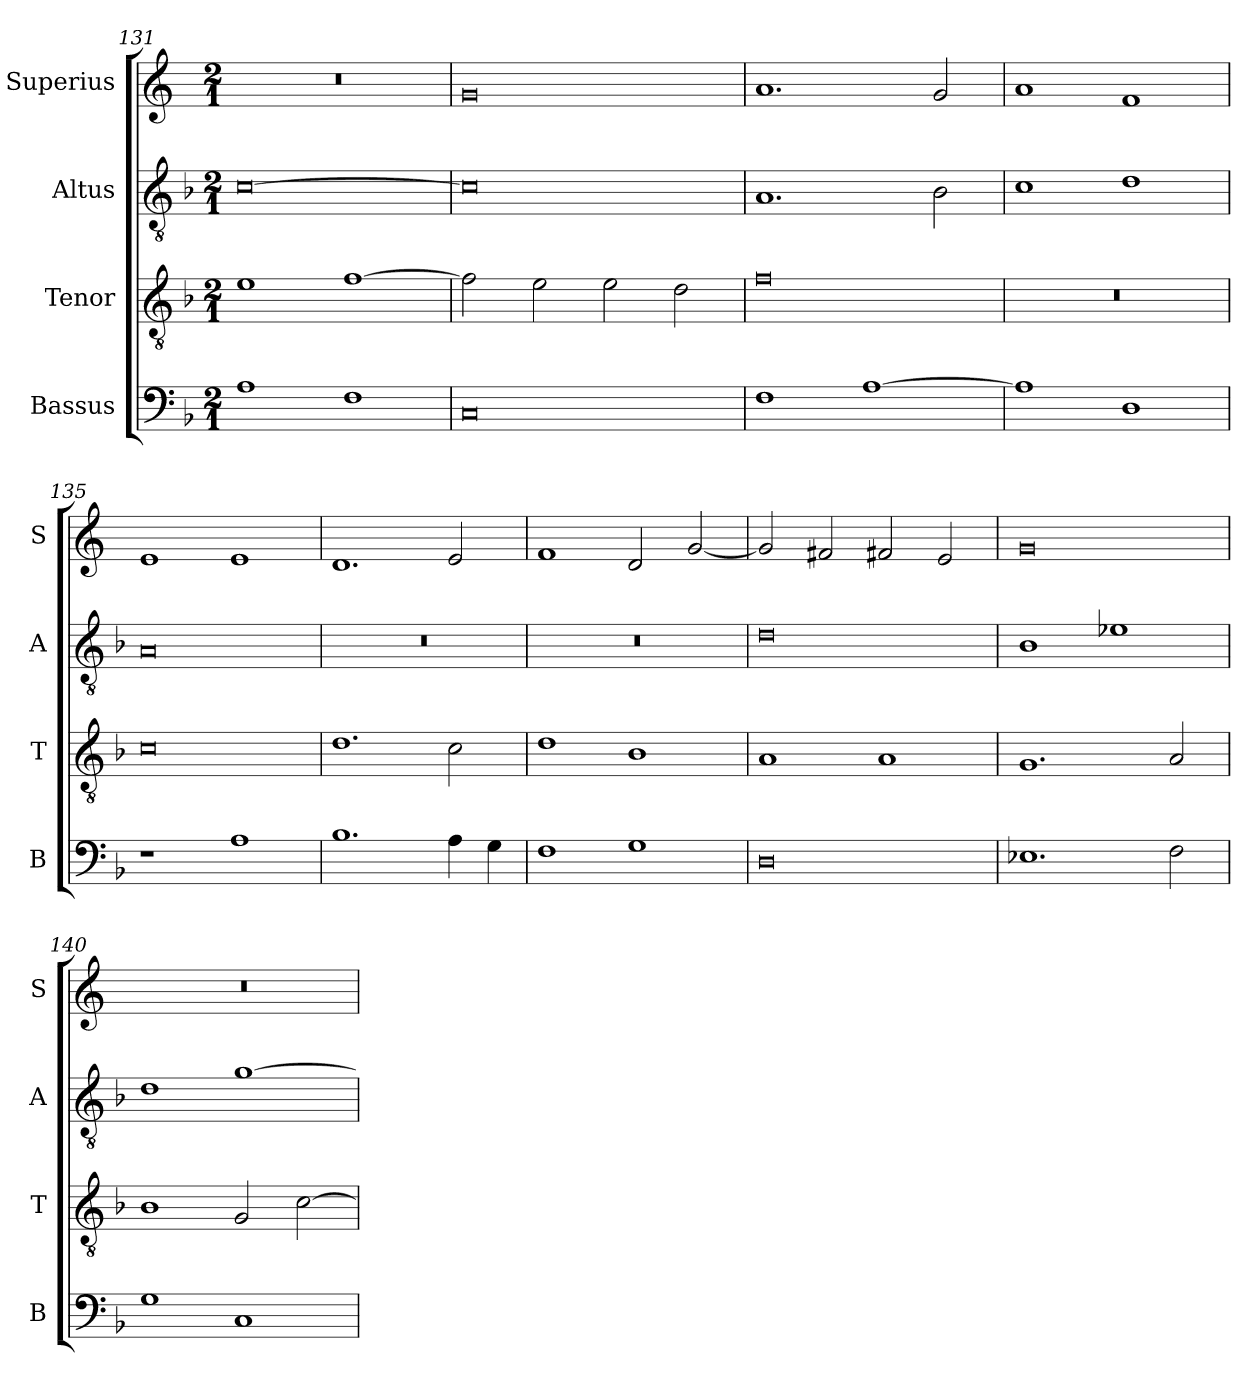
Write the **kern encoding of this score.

**kern	**kern	**kern	**kern
*part4	*part3	*part2	*part1
*staff4	*staff3	*staff2	*staff1
*I"Bassus	*I"Tenor	*I"Altus	*I"Superius
*I'B	*I'T	*I'A	*I'S
*clefF4	*clefGv2	*clefGv2	*clefG2
*k[b-]	*k[b-]	*k[b-]	*k[]
*M2/1	*M2/1	*M2/1	*M2/1
=131	=131	=131	=131
1A	1e	[0c	0r
1F	[1f	.	.
=132	=132	=132	=132
0C	2f\]	0c]	0g
.	2e\	.	.
.	2e\	.	.
.	2d\	.	.
=133	=133	=133	=133
1F	0f	1.A	1.a
[1A	.	.	.
.	.	2B-\	2g/
=134	=134	=134	=134
1A]	0r	1c	1a
1D	.	1d	1f
=135	=135	=135	=135
1r	0c	0A	1e
1A	.	.	1e
=136	=136	=136	=136
1.B-	1.d	0r	1.d
4A\	2c\	.	2e/
4G\	.	.	.
=137	=137	=137	=137
1F	1d	0r	1f
1G	1B-	.	2d/
.	.	.	[2g/
=138	=138	=138	=138
0D	1A	0d	2g/]
.	.	.	2f#X/
.	1A	.	2f#X/
.	.	.	2e/
=139	=139	=139	=139
1.E-X	1.G	1B-	0g
.	.	1e-X	.
2F\	2A/	.	.
=140	=140	=140	=140
1G	1B-	1d	0r
1C	2G/	[1g	.
.	[2c\	.	.
=	=	=	=
*-	*-	*-	*-
